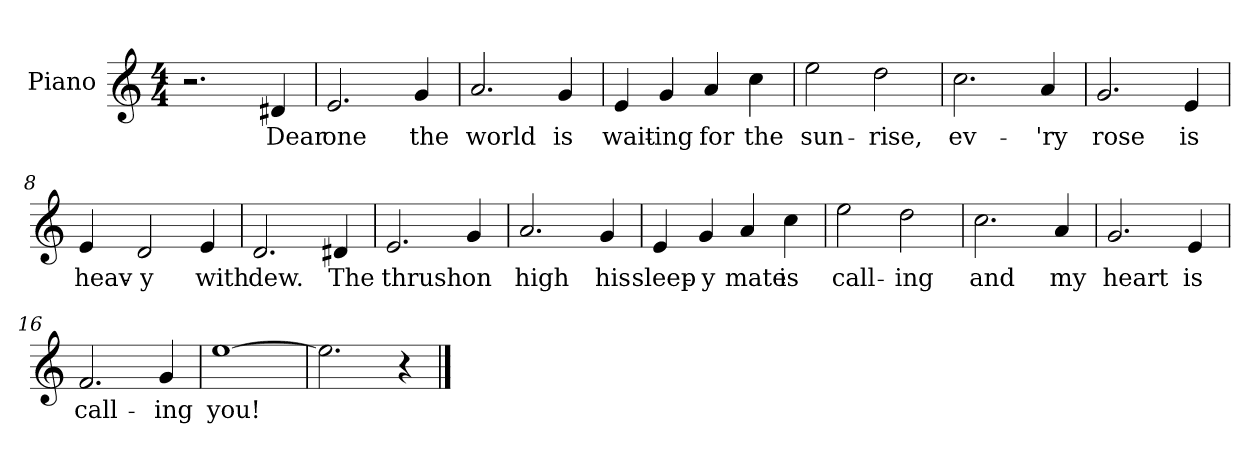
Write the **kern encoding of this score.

**kern	**text
*part1	*part1
*staff1	*staff1
*I"Piano	*
*I'Pno.	*
*clefG2	*
*k[]	*
*C:	*
*M4/4	*
=1	=1
2.r	.
4d#X/	Dear
=2	=2
2.e/	one
4g/	the
=3	=3
2.a/	world
4g/	is
=4	=4
4e/	wait-
4g/	-ing
4a/	for
4cc\	the
=5	=5
2ee\	sun-
2dd\	-rise,
=6	=6
2.cc\	ev-
4a/	-'ry
!!LO:LB:g=z
=7	=7
2.g/	rose
4e/	is
=8	=8
4e/	heav-
2d/	-y
4e/	with
=9	=9
2.d/	dew.
4d#X/	The
=10	=10
2.e/	thrush
4g/	on
=11	=11
2.a/	high
4g/	his
=12	=12
4e/	sleep-
4g/	-y
4a/	mate
4cc\	is
!!LO:LB:g=z
=13	=13
2ee\	call-
2dd\	-ing
=14	=14
2.cc\	and
4a/	my
=15	=15
2.g/	heart
4e/	is
=16	=16
2.f/	call-
4g/	-ing
=17	=17
[1ee	you!
=18	=18
2.ee\]	.
4r	.
==	==
*-	*-
